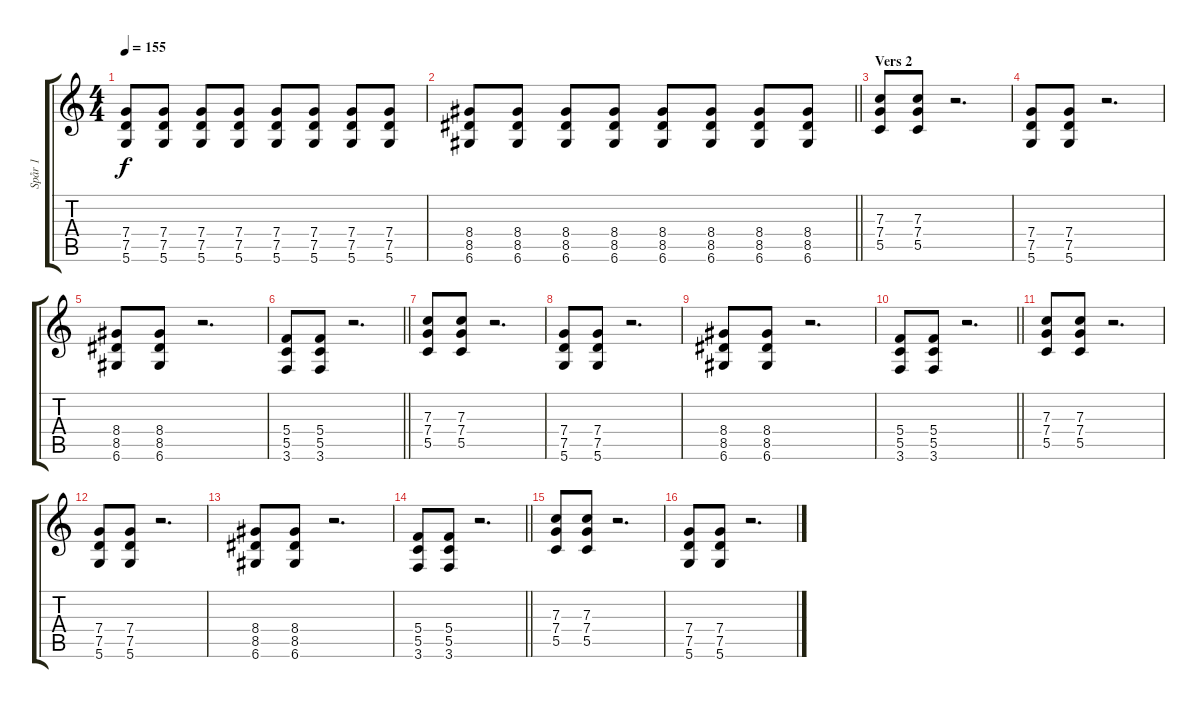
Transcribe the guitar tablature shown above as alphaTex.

\track ("Spår 1" "Spår 1") {instrument distortionguitar}
\staff {score tabs}
\tuning (D4 A3 F3 C3 G2 D2) {hide}
\ts (4 4)
\tempo 155
\clef g2
\ks c
(7.4 7.5 5.6).8{dy f} (7.4 7.5 5.6).8 (7.4 7.5 5.6).8 (7.4 7.5 5.6).8 (7.4 7.5 5.6).8 (7.4 7.5 5.6).8 (7.4 7.5 5.6).8 (7.4 7.5 5.6).8 |
\barLineRight lightlight
(8.4 8.5 6.6).8 (8.4 8.5 6.6).8 (8.4 8.5 6.6).8 (8.4 8.5 6.6).8 (8.4 8.5 6.6).8 (8.4 8.5 6.6).8 (8.4 8.5 6.6).8 (8.4 8.5 6.6).8 |
\section ("" "Vers 2")
(7.3 7.4 5.5).8 (7.3 7.4 5.5).8 r.2{d} |
(7.4 7.5 5.6).8 (7.4 7.5 5.6).8 r.2{d} |
(8.4 8.5 6.6).8 (8.4 8.5 6.6).8 r.2{d} |
\barLineRight lightlight
(5.4 5.5 3.6).8 (5.4 5.5 3.6).8 r.2{d} |
(7.3 7.4 5.5).8 (7.3 7.4 5.5).8 r.2{d} |
(7.4 7.5 5.6).8 (7.4 7.5 5.6).8 r.2{d} |
(8.4 8.5 6.6).8 (8.4 8.5 6.6).8 r.2{d} |
\barLineRight lightlight
(5.4 5.5 3.6).8 (5.4 5.5 3.6).8 r.2{d} |
(7.3 7.4 5.5).8 (7.3 7.4 5.5).8 r.2{d} |
(7.4 7.5 5.6).8 (7.4 7.5 5.6).8 r.2{d} |
(8.4 8.5 6.6).8 (8.4 8.5 6.6).8 r.2{d} |
\barLineRight lightlight
(5.4 5.5 3.6).8 (5.4 5.5 3.6).8 r.2{d} |
(7.3 7.4 5.5).8 (7.3 7.4 5.5).8 r.2{d} |
(7.4 7.5 5.6).8 (7.4 7.5 5.6).8 r.2{d}
